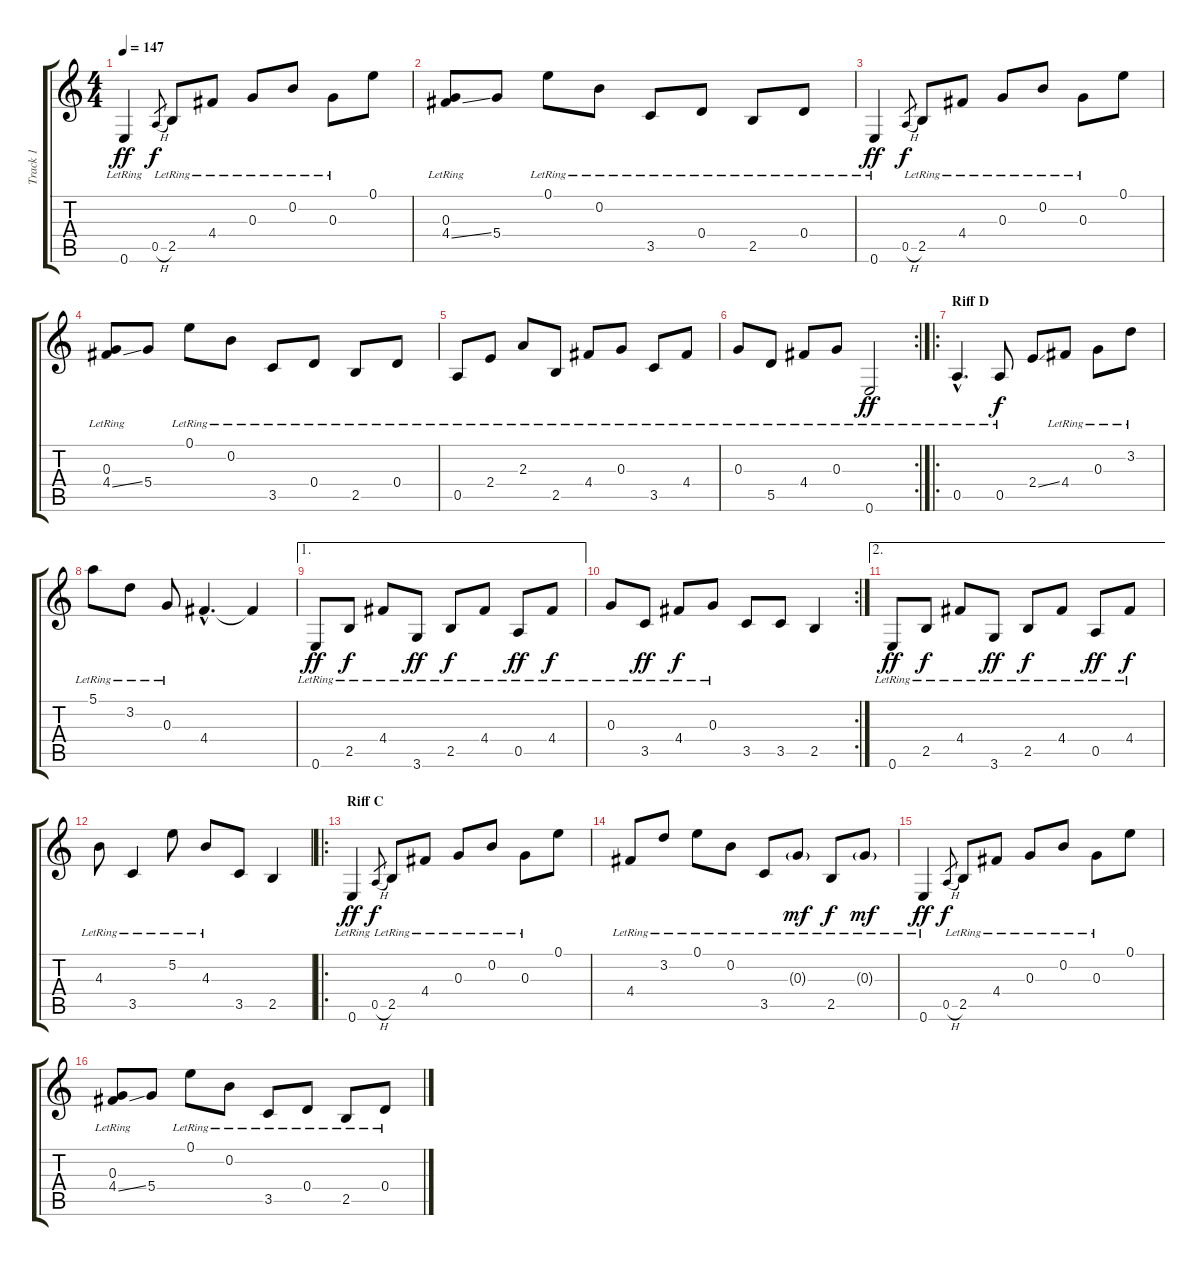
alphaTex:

\track ("Track 1" "Track 1") {instrument acousticguitarsteel}
\staff {score tabs}
\tuning (E4 B3 G3 D3 A2 E2) {hide}
\ts (4 4)
\tempo 147
\clef g2
\ks c
0.6{lr}.4{dy ff} 0.5{h}.8{gr dy f} 2.5{lr}.8 4.4{lr}.8 0.3{lr}.8 0.2{lr}.8 0.3{lr}.8 0.1.8 |
(0.3{lr} 4.4{ss}).8 5.4.8 0.1{lr}.8 0.2{lr}.8 3.5{lr}.8 0.4{lr}.8 2.5{lr}.8 0.4{lr}.8 |
0.6{lr}.4{dy ff} 0.5{h}.8{gr dy f} 2.5{lr}.8 4.4{lr}.8 0.3{lr}.8 0.2{lr}.8 0.3{lr}.8 0.1.8 |
(0.3{lr} 4.4{ss}).8 5.4.8 0.1{lr}.8 0.2{lr}.8 3.5{lr}.8 0.4{lr}.8 2.5{lr}.8 0.4{lr}.8 |
0.5{lr}.8 2.4{lr}.8 2.3{lr}.8 2.5{lr}.8 4.4{lr}.8 0.3{lr}.8 3.5{lr}.8 4.4{lr}.8 |
\rc 2
0.3{lr}.8 5.5{lr}.8 4.4{lr}.8 0.3{lr}.8 0.6{lr}.2{dy ff} |
\ro
\section ("" "Riff D")
0.5{hac lr}.4{d} 0.5{lr}.8{dy f} 2.4{ss}.8 4.4{lr}.8 0.3{lr}.8 3.2{lr}.8 |
5.1{lr}.8 3.2{lr}.8 0.3{lr}.8 4.4{hac}.4{d} 4.4{t}.4 |
\ae 1
0.6{lr}.8{dy ff} 2.5{lr}.8{dy f} 4.4{lr}.8 3.6{lr}.8{dy ff} 2.5{lr}.8{dy f} 4.4{lr}.8 0.5{lr}.8{dy ff} 4.4{lr}.8{dy f} |
\rc 2
0.3{lr}.8 3.5{lr}.8{dy ff} 4.4{lr}.8{dy f} 0.3{lr}.8 3.5.8 3.5.8 2.5.4 |
\ae 2
0.6{lr}.8{dy ff} 2.5{lr}.8{dy f} 4.4{lr}.8 3.6{lr}.8{dy ff} 2.5{lr}.8{dy f} 4.4{lr}.8 0.5{lr}.8{dy ff} 4.4{lr}.8{dy f} |
4.3{lr}.8 3.5{lr}.4 5.2{lr}.8 4.3{lr}.8 3.5.8 2.5.4 |
\ro
\section ("" "Riff C")
0.6{lr}.4{dy ff} 0.5{h}.8{gr dy f} 2.5{lr}.8 4.4{lr}.8 0.3{lr}.8 0.2{lr}.8 0.3{lr}.8 0.1.8 |
4.4{lr}.8 3.2{lr}.8 0.1{lr}.8 0.2{lr}.8 3.5{lr}.8 0.3{g lr}.8{dy mf} 2.5{lr}.8{dy f} 0.3{g lr}.8{dy mf} |
0.6{lr}.4{dy ff} 0.5{h}.8{gr dy f} 2.5{lr}.8 4.4{lr}.8 0.3{lr}.8 0.2{lr}.8 0.3{lr}.8 0.1.8 |
(0.3{lr} 4.4{ss}).8 5.4.8 0.1{lr}.8 0.2{lr}.8 3.5{lr}.8 0.4{lr}.8 2.5{lr}.8 0.4{lr}.8
